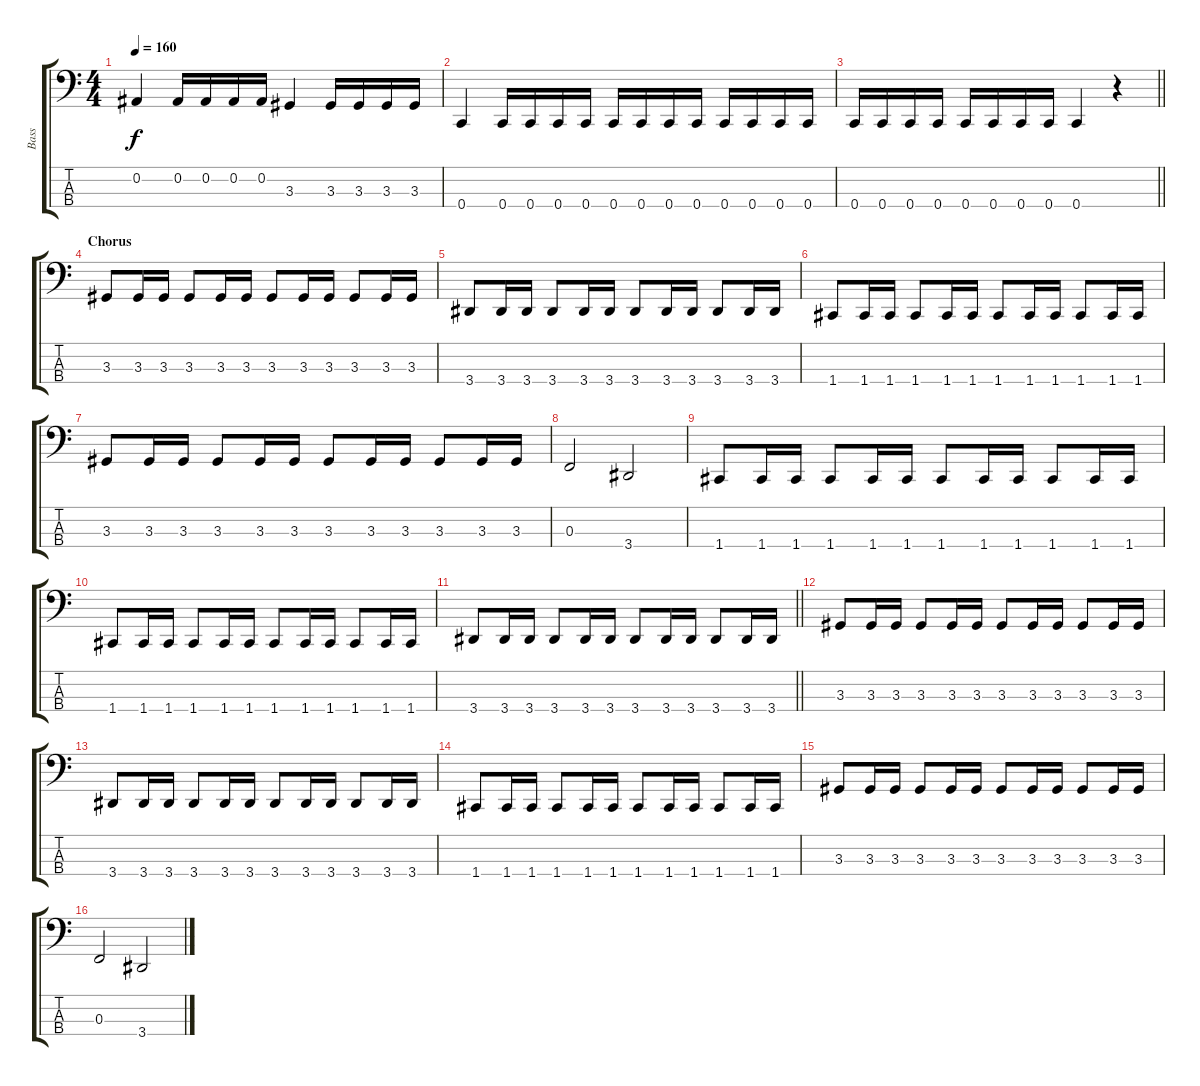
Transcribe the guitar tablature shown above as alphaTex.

\track ("Bass" "Bass") {instrument electricbassfinger}
\staff {score tabs}
\tuning (Eb2 Bb1 F1 C1) {hide}
\ts (4 4)
\tempo 160
\clef f4
\ks c
0.2.4{dy f} 0.2.16 0.2.16 0.2.16 0.2.16 3.3.4 3.3.16 3.3.16 3.3.16 3.3.16 |
0.4.4 0.4.16 0.4.16 0.4.16 0.4.16 0.4.16 0.4.16 0.4.16 0.4.16 0.4.16 0.4.16 0.4.16 0.4.16 |
\barLineRight lightlight
0.4.16 0.4.16 0.4.16 0.4.16 0.4.16 0.4.16 0.4.16 0.4.16 0.4.4 r.4 |
\section ("" "Chorus")
3.3.8 3.3.16 3.3.16 3.3.8 3.3.16 3.3.16 3.3.8 3.3.16 3.3.16 3.3.8 3.3.16 3.3.16 |
3.4.8 3.4.16 3.4.16 3.4.8 3.4.16 3.4.16 3.4.8 3.4.16 3.4.16 3.4.8 3.4.16 3.4.16 |
1.4.8 1.4.16 1.4.16 1.4.8 1.4.16 1.4.16 1.4.8 1.4.16 1.4.16 1.4.8 1.4.16 1.4.16 |
3.3.8 3.3.16 3.3.16 3.3.8 3.3.16 3.3.16 3.3.8 3.3.16 3.3.16 3.3.8 3.3.16 3.3.16 |
0.3.2 3.4.2 |
1.4.8 1.4.16 1.4.16 1.4.8 1.4.16 1.4.16 1.4.8 1.4.16 1.4.16 1.4.8 1.4.16 1.4.16 |
1.4.8 1.4.16 1.4.16 1.4.8 1.4.16 1.4.16 1.4.8 1.4.16 1.4.16 1.4.8 1.4.16 1.4.16 |
\barLineRight lightlight
3.4.8 3.4.16 3.4.16 3.4.8 3.4.16 3.4.16 3.4.8 3.4.16 3.4.16 3.4.8 3.4.16 3.4.16 |
3.3.8 3.3.16 3.3.16 3.3.8 3.3.16 3.3.16 3.3.8 3.3.16 3.3.16 3.3.8 3.3.16 3.3.16 |
3.4.8 3.4.16 3.4.16 3.4.8 3.4.16 3.4.16 3.4.8 3.4.16 3.4.16 3.4.8 3.4.16 3.4.16 |
1.4.8 1.4.16 1.4.16 1.4.8 1.4.16 1.4.16 1.4.8 1.4.16 1.4.16 1.4.8 1.4.16 1.4.16 |
3.3.8 3.3.16 3.3.16 3.3.8 3.3.16 3.3.16 3.3.8 3.3.16 3.3.16 3.3.8 3.3.16 3.3.16 |
0.3.2 3.4.2
